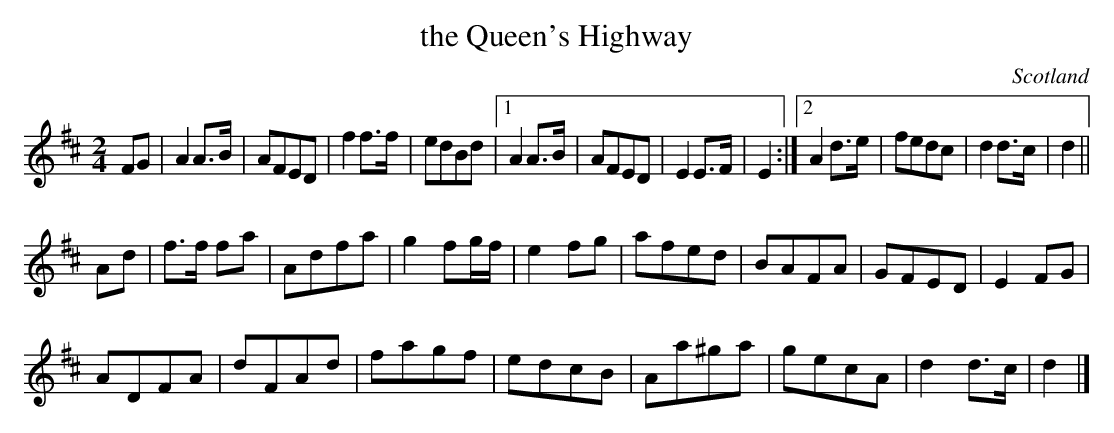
X:1
T:the Queen's Highway
L:1/8
M:2/4
O:Scotland
K:D major
FG|\
A2 A>B|AFED| f2 f>f| edBd \
|1 A2A>B | AFED| E2 E>F | E2 \
:|2 A2 d>e| fedc| d2 d>c | d2||
Ad|\
f>f fa| Adfa| g2 fg/f/| e2fg| \
afed| BAFA| GFED| E2 FG|
ADFA| dFAd| fagf| edcB| \
Aa^ga| gecA| d2 d>c| d2 |]
